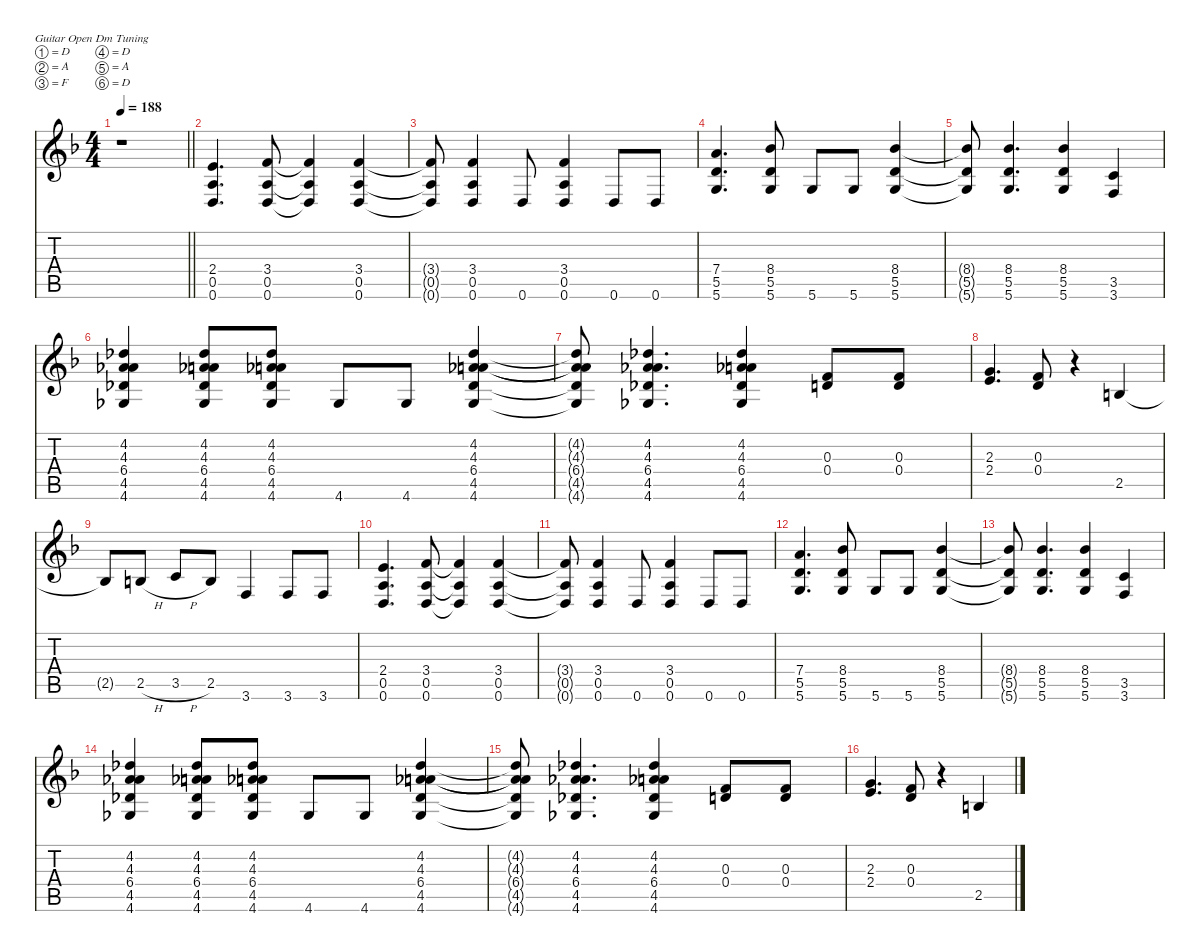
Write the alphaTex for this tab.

\defaultSystemsLayout 4
\hideDynamics
\bracketExtendMode nobrackets
\singleTrackTrackNamePolicy hidden
\multiTrackTrackNamePolicy hidden
\firstSystemTrackNameMode fullname
\firstSystemTrackNameOrientation horizontal
\otherSystemsTrackNameOrientation horizontal
\track ("Peter Lindgren" "dist.guit.") {defaultSystemsLayout 8 instrument distortionguitar}
\staff {score tabs}
\tuning (D4 A3 F3 D3 A2 D2)
\ts (4 4)
\tempo 188
\clef g2
\barLineRight lightlight
\ks dminor
r.1{dy ppp beam Down} |
(2.4{acc forcenatural} 0.5{acc forcenatural} 0.6{acc forcenatural}).4{d dy f beam Up} (3.4{acc forcenatural} 0.5{acc forcenatural} 0.6{acc forcenatural}).8{beam Up} (3.4{t acc forcenatural} 0.5{t acc forcenatural} 0.6{t acc forcenatural}).4{beam Up} (3.4{acc forcenatural} 0.5{acc forcenatural} 0.6{acc forcenatural}).4{beam Up} |
(3.4{t acc forcenatural} 0.5{t acc forcenatural} 0.6{t acc forcenatural}).8{beam Up} (3.4{acc forcenatural} 0.5{acc forcenatural} 0.6{acc forcenatural}).4{beam Up} 0.6{acc forcenatural}.8{beam Up} (3.4{acc forcenatural} 0.5{acc forcenatural} 0.6{acc forcenatural}).4{beam Up} 0.6{acc forcenatural}.8{beam Up} 0.6{acc forcenatural}.8{beam Up} |
(7.4{acc forcenatural} 5.5{acc forcenatural} 5.6{acc forcenatural}).4{d beam Up} (8.4{acc b} 5.5{acc forcenatural} 5.6{acc forcenatural}).8{beam Up} 5.6{acc forcenatural}.8{beam Up} 5.6{acc forcenatural}.8{beam Up} (8.4{acc b} 5.5{acc forcenatural} 5.6{acc forcenatural}).4{beam Up} |
(8.4{t acc b} 5.5{t acc forcenatural} 5.6{t acc forcenatural}).8{beam Up} (8.4{acc b} 5.5{acc forcenatural} 5.6{acc forcenatural}).4{d beam Up} (8.4{acc b} 5.5{acc forcenatural} 5.6{acc forcenatural}).4{beam Up} (3.5{acc forcenatural} 3.6{acc forcenatural}).4{beam Up} |
(4.2{acc b} 4.3{acc forcenatural} 6.4{acc b} 4.5{acc b} 4.6{acc b}).4{beam Up} (4.2{acc b} 4.3{acc forcenatural} 6.4{acc b} 4.5{acc b} 4.6{acc b}).8{beam Up} (4.2{acc b} 4.3{acc forcenatural} 6.4{acc b} 4.5{acc b} 4.6{acc b}).8{beam Up} 4.6{acc b}.8{beam Up} 4.6{acc b}.8{beam Up} (4.2{acc b} 4.3{acc forcenatural} 6.4{acc b} 4.5{acc b} 4.6{acc b}).4{beam Up} |
(4.2{t acc b} 4.3{t acc forcenatural} 6.4{t acc b} 4.5{t acc b} 4.6{t acc b}).8{beam Up} (4.2{acc b} 4.3{acc forcenatural} 6.4{acc b} 4.5{acc b} 4.6{acc b}).4{d beam Up} (4.2{acc b} 4.3{acc forcenatural} 6.4{acc b} 4.5{acc b} 4.6{acc b}).4{beam Up} (0.3{acc forcenatural} 0.4{acc forcenatural}).8{beam Up} (0.3{acc forcenatural} 0.4{acc forcenatural}).8{beam Up} |
(2.3{acc forcenatural} 2.4{acc forcenatural}).4{d beam Up} (0.3{acc forcenatural} 0.4{acc forcenatural}).8{beam Up} r.4{beam Up} 2.5{acc forcenatural}.4{beam Up} |
2.5{t acc forcenatural}.8{beam Up} 2.5{h acc forcenatural}.8{beam Up} 3.5{h acc forcenatural}.8{beam Up} 2.5{acc forcenatural}.8{beam Up} 3.6{acc forcenatural}.4{beam Up} 3.6{acc forcenatural}.8{beam Up} 3.6{acc forcenatural}.8{beam Up} |
(2.4{acc forcenatural} 0.5{acc forcenatural} 0.6{acc forcenatural}).4{d beam Up} (3.4{acc forcenatural} 0.5{acc forcenatural} 0.6{acc forcenatural}).8{beam Up} (3.4{t acc forcenatural} 0.5{t acc forcenatural} 0.6{t acc forcenatural}).4{beam Up} (3.4{acc forcenatural} 0.5{acc forcenatural} 0.6{acc forcenatural}).4{beam Up} |
(3.4{t acc forcenatural} 0.5{t acc forcenatural} 0.6{t acc forcenatural}).8{beam Up} (3.4{acc forcenatural} 0.5{acc forcenatural} 0.6{acc forcenatural}).4{beam Up} 0.6{acc forcenatural}.8{beam Up} (3.4{acc forcenatural} 0.5{acc forcenatural} 0.6{acc forcenatural}).4{beam Up} 0.6{acc forcenatural}.8{beam Up} 0.6{acc forcenatural}.8{beam Up} |
(7.4{acc forcenatural} 5.5{acc forcenatural} 5.6{acc forcenatural}).4{d beam Up} (8.4{acc b} 5.5{acc forcenatural} 5.6{acc forcenatural}).8{beam Up} 5.6{acc forcenatural}.8{beam Up} 5.6{acc forcenatural}.8{beam Up} (8.4{acc b} 5.5{acc forcenatural} 5.6{acc forcenatural}).4{beam Up} |
(8.4{t acc b} 5.5{t acc forcenatural} 5.6{t acc forcenatural}).8{beam Up} (8.4{acc b} 5.5{acc forcenatural} 5.6{acc forcenatural}).4{d beam Up} (8.4{acc b} 5.5{acc forcenatural} 5.6{acc forcenatural}).4{beam Up} (3.5{acc forcenatural} 3.6{acc forcenatural}).4{beam Up} |
(4.2{acc b} 4.3{acc forcenatural} 6.4{acc b} 4.5{acc b} 4.6{acc b}).4{beam Up} (4.2{acc b} 4.3{acc forcenatural} 6.4{acc b} 4.5{acc b} 4.6{acc b}).8{beam Up} (4.2{acc b} 4.3{acc forcenatural} 6.4{acc b} 4.5{acc b} 4.6{acc b}).8{beam Up} 4.6{acc b}.8{beam Up} 4.6{acc b}.8{beam Up} (4.2{acc b} 4.3{acc forcenatural} 6.4{acc b} 4.5{acc b} 4.6{acc b}).4{beam Up} |
(4.2{t acc b} 4.3{t acc forcenatural} 6.4{t acc b} 4.5{t acc b} 4.6{t acc b}).8{beam Up} (4.2{acc b} 4.3{acc forcenatural} 6.4{acc b} 4.5{acc b} 4.6{acc b}).4{d beam Up} (4.2{acc b} 4.3{acc forcenatural} 6.4{acc b} 4.5{acc b} 4.6{acc b}).4{beam Up} (0.3{acc forcenatural} 0.4{acc forcenatural}).8{beam Up} (0.3{acc forcenatural} 0.4{acc forcenatural}).8{beam Up} |
(2.3{acc forcenatural} 2.4{acc forcenatural}).4{d beam Up} (0.3{acc forcenatural} 0.4{acc forcenatural}).8{beam Up} r.4{beam Up} 2.5{acc forcenatural}.4{beam Up}
